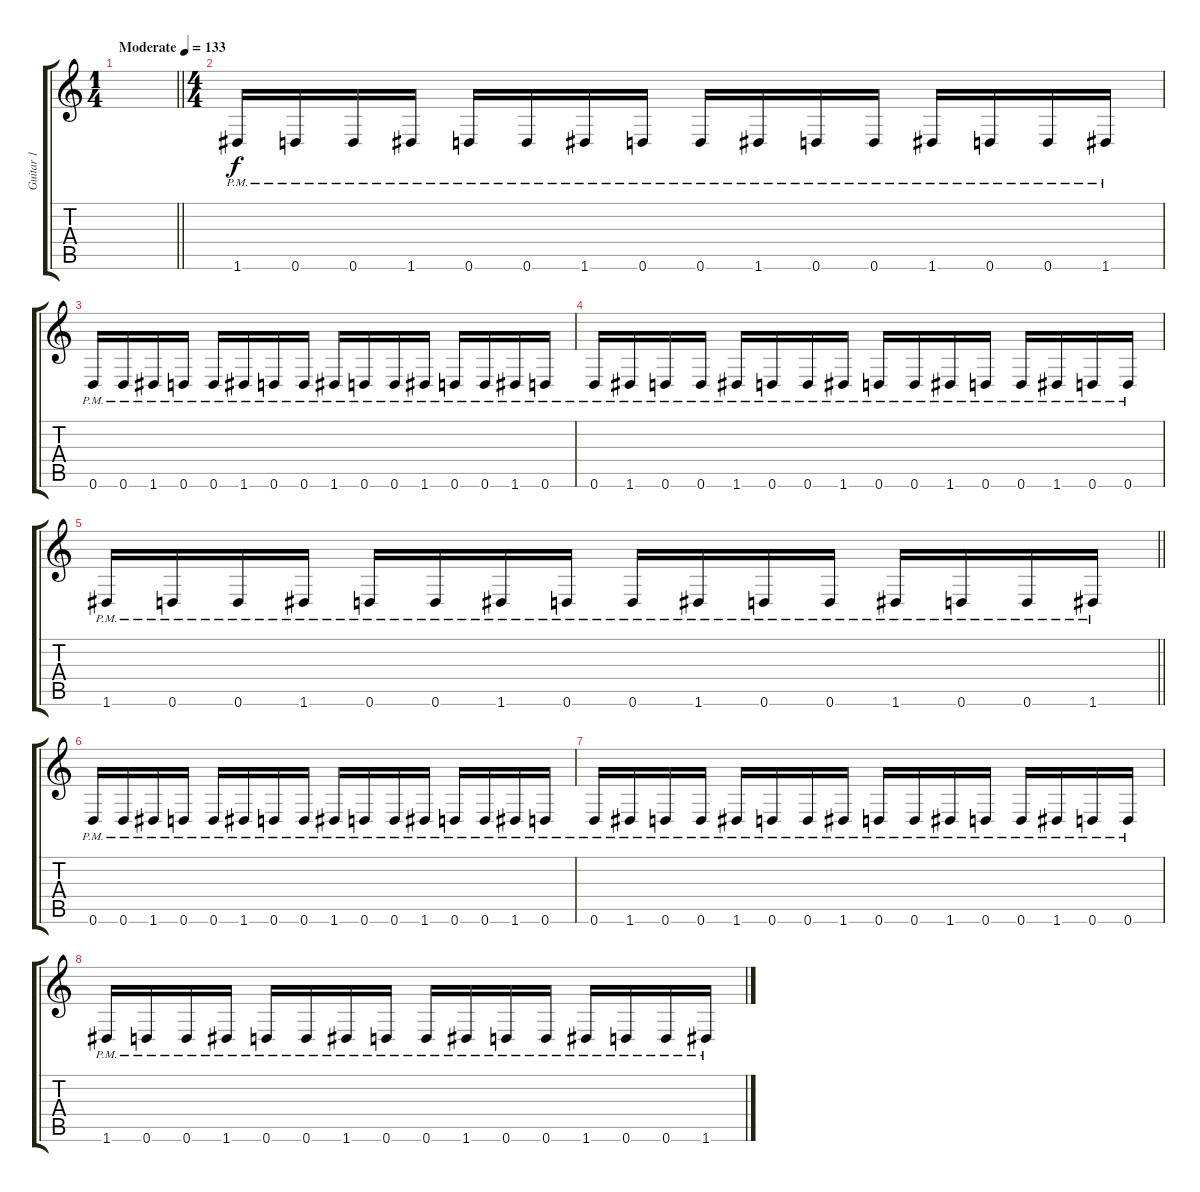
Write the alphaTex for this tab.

\track ("Guitar 1" "Guitar 1") {instrument distortionguitar}
\staff {score tabs}
\tuning (E4 B3 G3 D3 A2 D2) {hide}
\ts (1 4)
\tempo (133 "Moderate")
\clef g2
\barLineRight lightlight
\ks c
|
\ts (4 4)
1.6{pm}.16 0.6{pm}.16 0.6{pm}.16 1.6{pm}.16 0.6{pm}.16 0.6{pm}.16 1.6{pm}.16 0.6{pm}.16 0.6{pm}.16 1.6{pm}.16 0.6{pm}.16 0.6{pm}.16 1.6{pm}.16 0.6{pm}.16 0.6{pm}.16 1.6{pm}.16 |
0.6{pm}.16 0.6{pm}.16 1.6{pm}.16 0.6{pm}.16 0.6{pm}.16 1.6{pm}.16 0.6{pm}.16 0.6{pm}.16 1.6{pm}.16 0.6{pm}.16 0.6{pm}.16 1.6{pm}.16 0.6{pm}.16 0.6{pm}.16 1.6{pm}.16 0.6{pm}.16 |
0.6{pm}.16 1.6{pm}.16 0.6{pm}.16 0.6{pm}.16 1.6{pm}.16 0.6{pm}.16 0.6{pm}.16 1.6{pm}.16 0.6{pm}.16 0.6{pm}.16 1.6{pm}.16 0.6{pm}.16 0.6{pm}.16 1.6{pm}.16 0.6{pm}.16 0.6{pm}.16 |
\barLineRight lightlight
1.6{pm}.16 0.6{pm}.16 0.6{pm}.16 1.6{pm}.16 0.6{pm}.16 0.6{pm}.16 1.6{pm}.16 0.6{pm}.16 0.6{pm}.16 1.6{pm}.16 0.6{pm}.16 0.6{pm}.16 1.6{pm}.16 0.6{pm}.16 0.6{pm}.16 1.6{pm}.16 |
0.6{pm}.16 0.6{pm}.16 1.6{pm}.16 0.6{pm}.16 0.6{pm}.16 1.6{pm}.16 0.6{pm}.16 0.6{pm}.16 1.6{pm}.16 0.6{pm}.16 0.6{pm}.16 1.6{pm}.16 0.6{pm}.16 0.6{pm}.16 1.6{pm}.16 0.6{pm}.16 |
0.6{pm}.16 1.6{pm}.16 0.6{pm}.16 0.6{pm}.16 1.6{pm}.16 0.6{pm}.16 0.6{pm}.16 1.6{pm}.16 0.6{pm}.16 0.6{pm}.16 1.6{pm}.16 0.6{pm}.16 0.6{pm}.16 1.6{pm}.16 0.6{pm}.16 0.6{pm}.16 |
1.6{pm}.16 0.6{pm}.16 0.6{pm}.16 1.6{pm}.16 0.6{pm}.16 0.6{pm}.16 1.6{pm}.16 0.6{pm}.16 0.6{pm}.16 1.6{pm}.16 0.6{pm}.16 0.6{pm}.16 1.6{pm}.16 0.6{pm}.16 0.6{pm}.16 1.6{pm}.16
